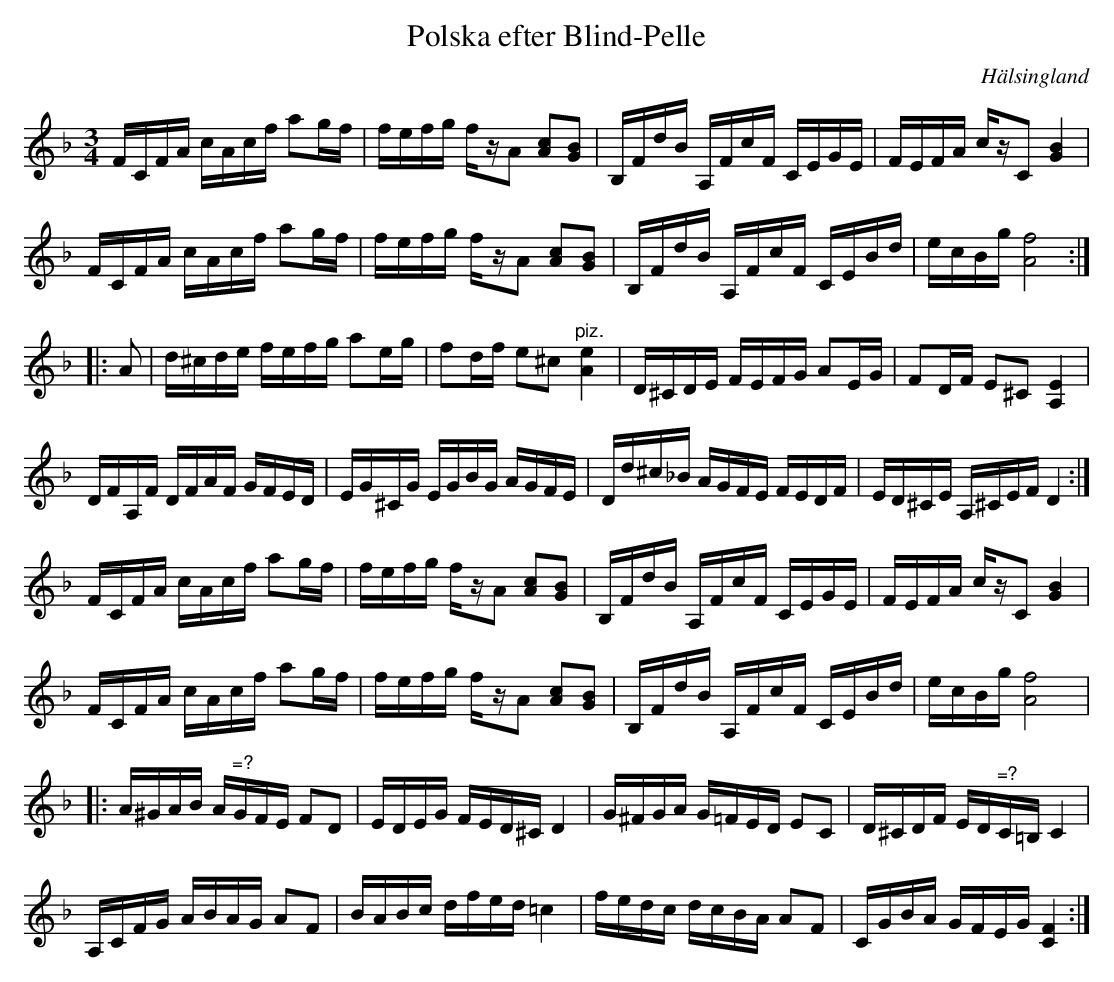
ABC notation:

X:1
T: Polska efter Blind-Pelle
O: Hälsingland
M: 3/4
L: 1/16
K: F
FCFA cAcf a2gf | fefg fzA2 [cA]2[BG]2 | B,FdB A,FcF CEGE | FEFA czC2 [BG]4 |
FCFA cAcf a2gf | fefg fzA2 [cA]2[BG]2 | B,FdB A,FcF CEBd | ecBg [fA]8 ::
K: Dm
A2 | d^cde fefg a2eg | f2df e2^c2 "^piz."[Ae]4 | D^CDE FEFG A2EG | F2DF E2^C2 [A,E]4 |
DFA,F DFAF GFED | EG^CG EGBG AGFE | Dd^c_B AGFE FEDF | ED^CE A,^CEF D4 :|
FCFA cAcf a2gf | fefg fzA2 [cA]2[BG]2 | B,FdB A,FcF CEGE | FEFA czC2 [BG]4 |
FCFA cAcf a2gf | fefg fzA2 [cA]2[BG]2 | B,FdB A,FcF CEBd | ecBg [fA]8 |:
A^GAB A"^\=?"GFE F2D2 | EDEG FED^C D4 | G^FGA G=FED E2C2 | D^CDF ED"^\=?"C=B, C4 |
A,CFG ABAG A2F2 | BABc dfed =c4 | fedc dcBA A2F2 | CGBA GFEG [FC]4 :|
